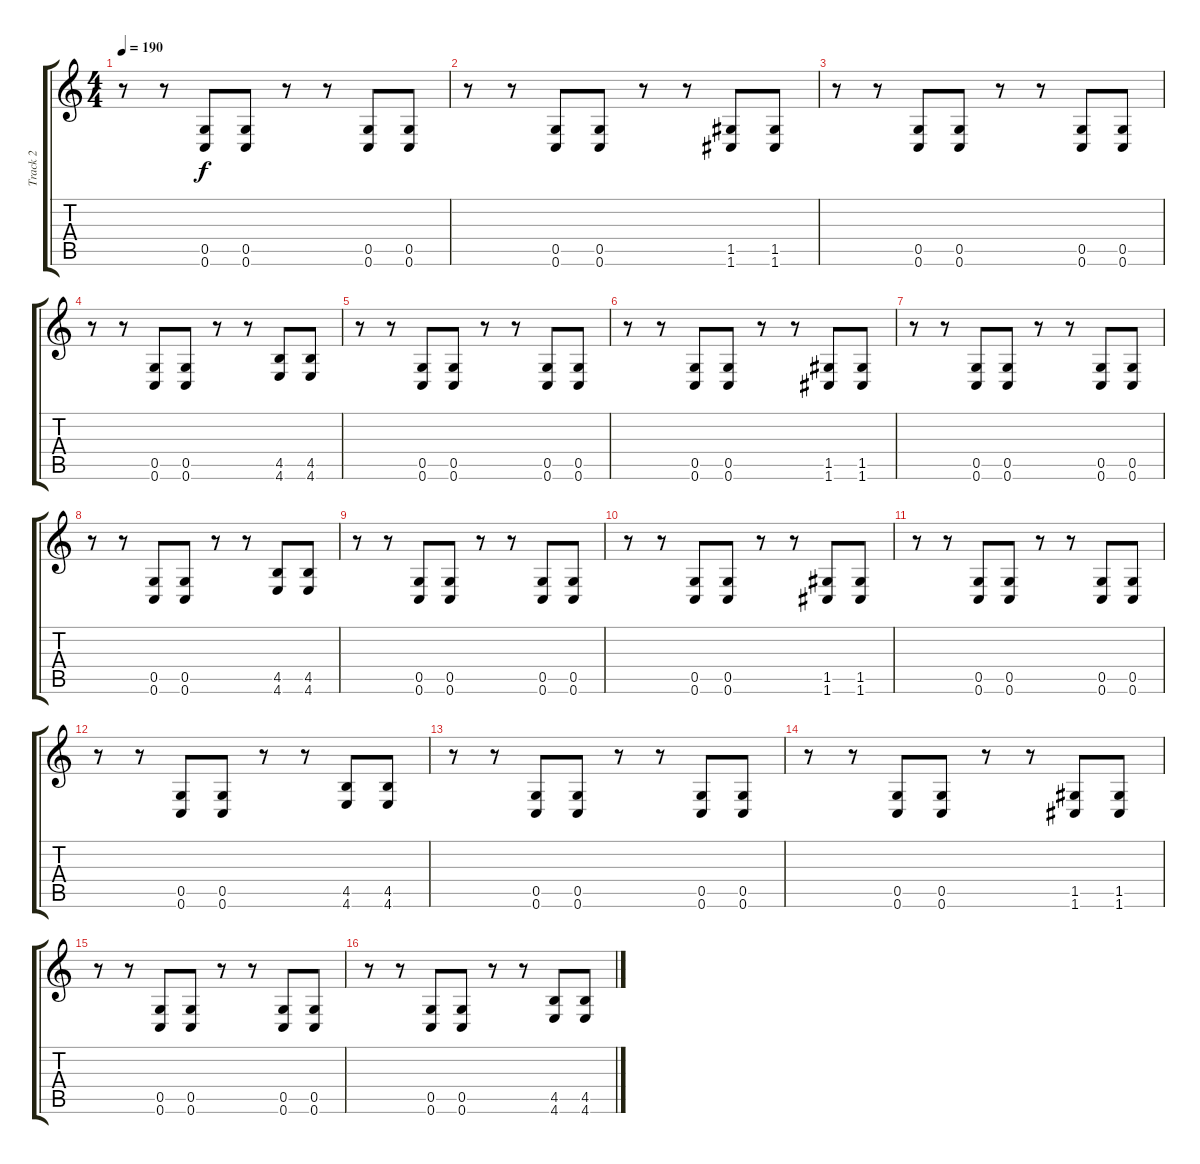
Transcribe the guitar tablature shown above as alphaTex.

\track ("Track 2" "Track 2") {instrument distortionguitar}
\staff {score tabs}
\tuning (D4 A3 F3 C3 G2 C2) {hide}
\ts (4 4)
\tempo 190
\clef g2
\ks c
r.8{dy f} r.8 (0.5 0.6).8 (0.5 0.6).8 r.8 r.8 (0.5 0.6).8 (0.5 0.6).8 |
r.8 r.8 (0.5 0.6).8 (0.5 0.6).8 r.8 r.8 (1.5 1.6).8 (1.5 1.6).8 |
r.8 r.8 (0.5 0.6).8 (0.5 0.6).8 r.8 r.8 (0.5 0.6).8 (0.5 0.6).8 |
r.8 r.8 (0.5 0.6).8 (0.5 0.6).8 r.8 r.8 (4.5 4.6).8 (4.5 4.6).8 |
r.8 r.8 (0.5 0.6).8 (0.5 0.6).8 r.8 r.8 (0.5 0.6).8 (0.5 0.6).8 |
r.8 r.8 (0.5 0.6).8 (0.5 0.6).8 r.8 r.8 (1.5 1.6).8 (1.5 1.6).8 |
r.8 r.8 (0.5 0.6).8 (0.5 0.6).8 r.8 r.8 (0.5 0.6).8 (0.5 0.6).8 |
r.8 r.8 (0.5 0.6).8 (0.5 0.6).8 r.8 r.8 (4.5 4.6).8 (4.5 4.6).8 |
r.8 r.8 (0.5 0.6).8 (0.5 0.6).8 r.8 r.8 (0.5 0.6).8 (0.5 0.6).8 |
r.8 r.8 (0.5 0.6).8 (0.5 0.6).8 r.8 r.8 (1.5 1.6).8 (1.5 1.6).8 |
r.8 r.8 (0.5 0.6).8 (0.5 0.6).8 r.8 r.8 (0.5 0.6).8 (0.5 0.6).8 |
r.8 r.8 (0.5 0.6).8 (0.5 0.6).8 r.8 r.8 (4.5 4.6).8 (4.5 4.6).8 |
r.8 r.8 (0.5 0.6).8 (0.5 0.6).8 r.8 r.8 (0.5 0.6).8 (0.5 0.6).8 |
r.8 r.8 (0.5 0.6).8 (0.5 0.6).8 r.8 r.8 (1.5 1.6).8 (1.5 1.6).8 |
r.8 r.8 (0.5 0.6).8 (0.5 0.6).8 r.8 r.8 (0.5 0.6).8 (0.5 0.6).8 |
r.8 r.8 (0.5 0.6).8 (0.5 0.6).8 r.8 r.8 (4.5 4.6).8 (4.5 4.6).8
